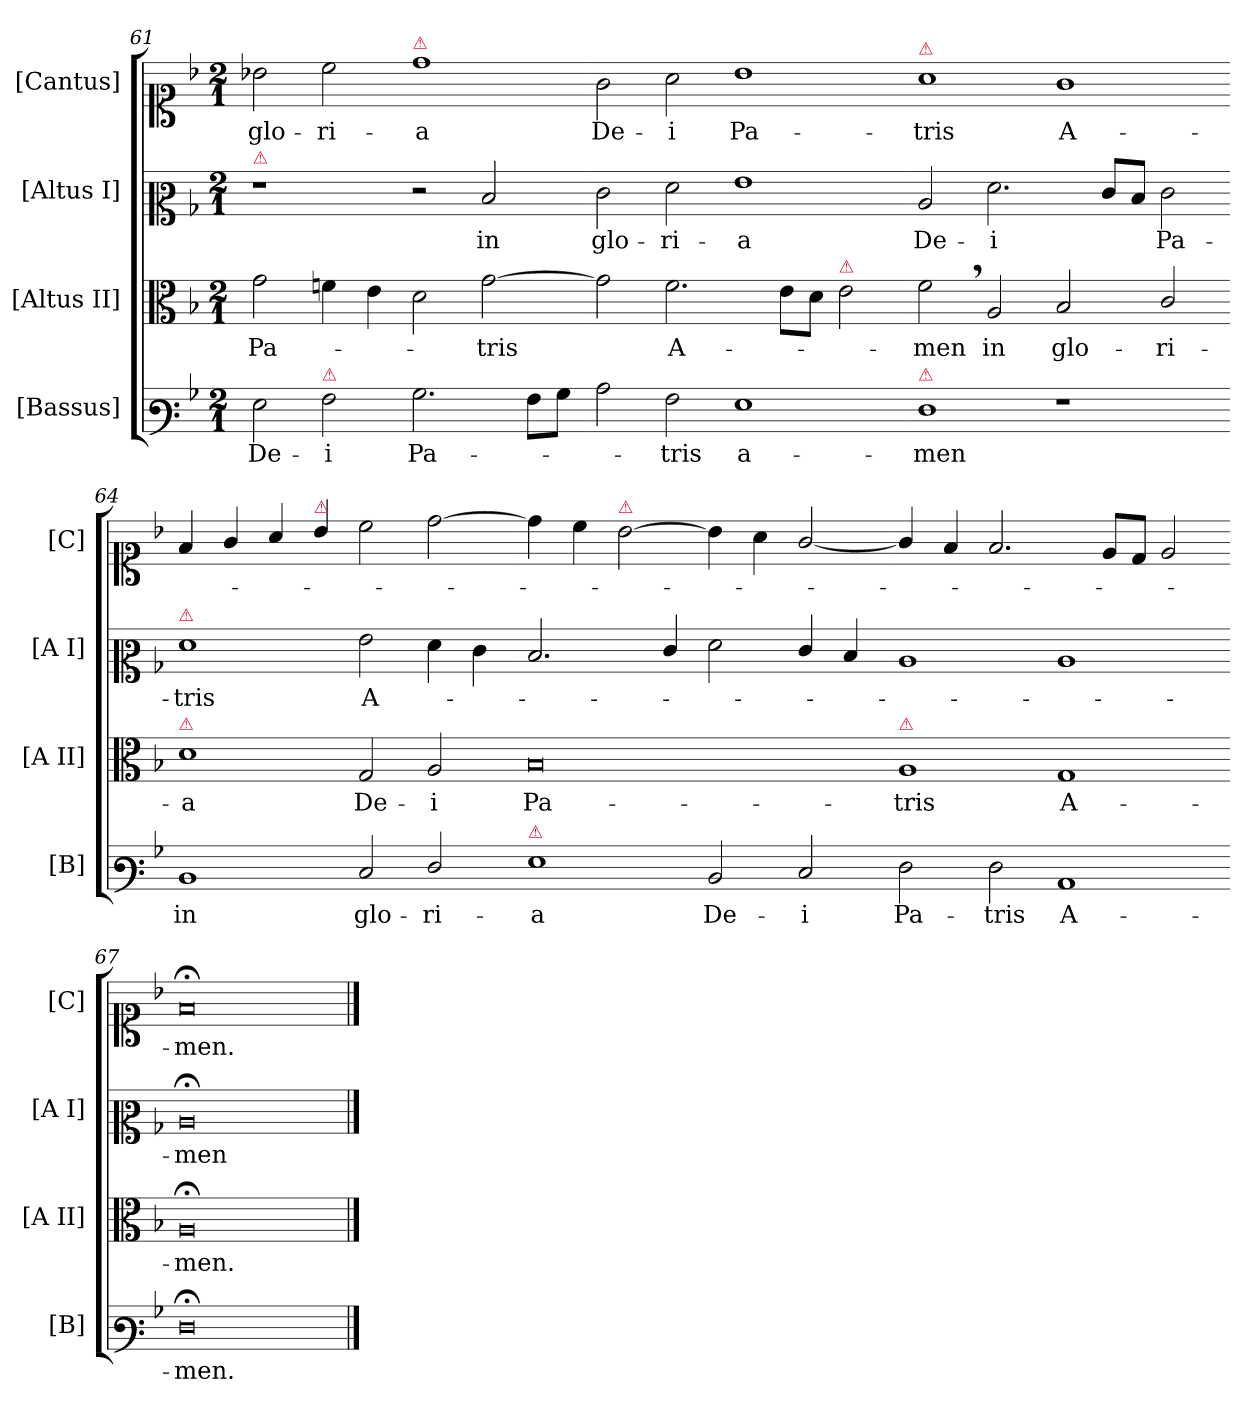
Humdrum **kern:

**kern	**text	**kern	**text	**kern	**text	**kern	**text
*part4	*part4	*part3	*part3	*part2	*part2	*part1	*part1
*staff4	*staff4	*staff3	*staff3	*staff2	*staff2	*staff1	*staff1
*I"[Bassus]	*	*I"[Altus II]	*	*I"[Altus I]	*	*I"[Cantus]	*
*I'[B]	*	*I'[A II]	*	*I'[A I]	*	*I'[C]	*
*clefF3	*	*clefC3	*	*clefC2	*	*clefC1	*
*k[b-]	*	*k[b-]	*	*k[b-]	*	*k[b-]	*
*M2/1	*	*M2/1	*	*M2/1	*	*M2/1	*
=61	=61	=61	=61	=61	=61	=61	=61
!	!	!	!	!LO:TX:a:color=crimson:t=⚠	!	!	!
2G\	De-	2g\	Pa-	1r	.	2b-X\	glo-
!LO:TX:a:color=crimson:t=⚠	!	!	!	!	!	!	!
2A\	-i	4fn\	.	.	.	2cc\	-ri-
.	.	4e\	.	.	.	.	.
!	!	!	!	!	!	!LO:TX:a:color=crimson:t=⚠	!
2.B-\	Pa-	2d\	.	2r	.	1dd\	-a
.	.	[2g\	-tris	2d/	in	.	.
8A\L	.	.	.	.	.	.	.
8B-\J	.	.	.	.	.	.	.
=62-	=62-	=62-	=62-	=62-	=62-	=62-	=62-
2c\	.	2g\]	.	2e\	glo-	2g\	De-
2A\	-tris	2.f\	A-	2f\	-ri-	2a\	-i
1G\	a-	.	.	1g\	-a	1b-\	Pa-
.	.	8e\L	.	.	.	.	.
.	.	8d\J	.	.	.	.	.
!	!	!LO:TX:a:color=crimson:t=⚠	!	!	!	!	!
.	.	2e\	.	.	.	.	.
=63-	=63-	=63-	=63-	=63-	=63-	=63-	=63-
!	!	!	!	!	!	!LO:TX:a:color=crimson:t=⚠	!
!LO:TX:a:color=crimson:t=⚠	!	!	!	!	!	!	!
1F\	-men	2f,\	-men	2c/	De-	1a\	-tris
.	.	2A/	in	2.f\	-i	.	.
1r	.	2B-/	glo-	.	.	1g\	A-
.	.	.	.	8e/L	.	.	.
.	.	.	.	8d/J	.	.	.
.	.	2c/	-ri-	2e\	Pa-	.	.
=64-	=64-	=64-	=64-	=64-	=64-	=64-	=64-
!	!	!	!	!LO:TX:a:color=crimson:t=⚠	!	!	!
!	!	!LO:TX:a:color=crimson:t=⚠	!	!	!	!	!
1D/	in	1d\	-a	1f\	-tris	4f/	.
.	.	.	.	.	.	4g/	.
.	.	.	.	.	.	4a/	.
!	!	!	!	!	!	!LO:TX:a:color=crimson:t=⚠	!
.	.	.	.	.	.	4b-/	.
2E/	glo-	2G/	De-	2g\	A-	2cc\	.
2F/	-ri-	2A/	-i	4f\	.	[2dd\	.
.	.	.	.	4e\	.	.	.
=65-	=65-	=65-	=65-	=65-	=65-	=65-	=65-
!LO:TX:a:color=crimson:t=⚠	!	!	!	!	!	!	!
1G\	-a	0B-/	Pa-	2.d/	.	4dd\]	.
.	.	.	.	.	.	4cc\	.
!	!	!	!	!	!	!LO:TX:a:color=crimson:t=⚠	!
.	.	.	.	.	.	[2b-\	.
.	.	.	.	4e/	.	.	.
2D/	De-	.	.	2f\	.	4b-!\]	.
.	.	.	.	.	.	4a\	.
2E/	-i	.	.	4e/	.	[2g/	.
.	.	.	.	4d/	.	.	.
=66-	=66-	=66-	=66-	=66-	=66-	=66-	=66-
!	!	!LO:TX:a:color=crimson:t=⚠	!	!	!	!	!
2F\	Pa-	1A/	-tris	1c/	.	4g/]	.
.	.	.	.	.	.	4f/	.
2F\	-tris	.	.	.	.	2.f/	.
1C/	A-	1G/	A-	1c/	.	.	.
.	.	.	.	.	.	8e/L	.
.	.	.	.	.	.	8d/J	.
.	.	.	.	.	.	2e/	.
=67-	=67-	=67-	=67-	=67-	=67-	=67-	=67-
0F;<\	-men.	0A;</	-men.	0c;</	-men	0f;</	-men.
==	==	==	==	==	==	==	==
*-	*-	*-	*-	*-	*-	*-	*-
